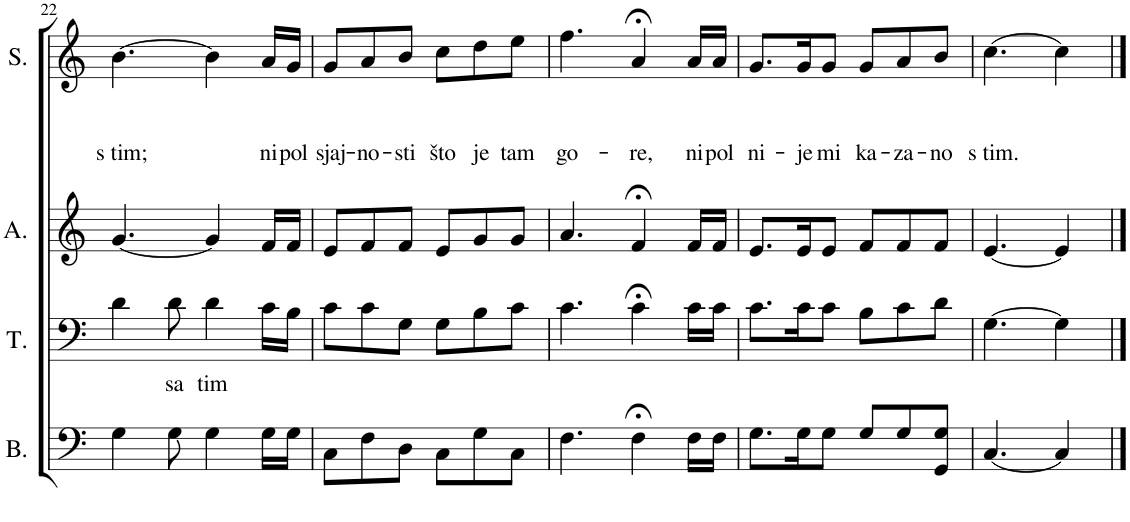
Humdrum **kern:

**kern	**kern	**text	**kern	**kern	**text	**text	**text
*part4	*part3	*part3	*part2	*part1	*part1	*part1	*part1
*staff4	*staff3	*staff3	*staff2	*staff1	*staff1	*staff1	*staff1
*I"Bass	*I"Tenor	*	*I"Alto	*I"Soprano	*	*	*
*I'B.	*I'T.	*	*I'A.	*I'S.	*	*	*
!!LO:PB:g=z
*clefF4	*clefF4	*	*clefG2	*clefG2	*	*	*
*k[]	*k[]	*	*k[]	*k[]	*	*	*
*M6/8	*M6/8	*	*M6/8	*M6/8	*	*	*
=22	=22	=22	=22	=22	=22	=22	=22
!	!	!	!	!	!	!	!LO:LY:b
4G\	4d\	.	[4.g/	[4.b\	.	.	s tim;
!	!	!LO:LY:b	!	!	!	!	!
8G\	8d\	sa	.	.	.	.	.
!	!	!LO:LY:b	!	!	!	!	!
4G\	4d\	tim	4g/]	4b\]	.	.	.
!	!	!	!	!	!	!	!LO:LY:b
16G\LL	16c\LL	.	16f/LL	16a/LL	.	.	ni
!	!	!	!	!	!	!	!LO:LY:b
16G\JJ	16B\JJ	.	16f/JJ	16g/JJ	.	.	pol
=23	=23	=23	=23	=23	=23	=23	=23
!	!	!	!	!	!	!	!LO:LY:b
8C\L	8c\L	.	8e/L	8g/L	.	.	sjaj-
!	!	!	!	!	!	!	!LO:LY:b
8F\	8c\	.	8f/	8a/	.	.	-no-
!	!	!	!	!	!	!	!LO:LY:b
8D\J	8G\J	.	8f/J	8b/J	.	.	-sti
!	!	!	!	!	!	!	!LO:LY:b
8C\L	8G\L	.	8e/L	8cc\L	.	.	što
!	!	!	!	!	!	!	!LO:LY:b
8G\	8B\	.	8g/	8dd\	.	.	je
!	!	!	!	!	!	!	!LO:LY:b
8C\J	8c\J	.	8g/J	8ee\J	.	.	tam
=24	=24	=24	=24	=24	=24	=24	=24
!	!	!	!	!	!	!	!LO:LY:b
4.F\	4.c\	.	4.a/	4.ff\	.	.	go-
!	!	!	!	!	!	!	!LO:LY:b
4F;<\	4c;<\	.	4f;</	4a;</	.	.	-re,
!	!	!	!	!	!	!	!LO:LY:b
16F\LL	16c\LL	.	16f/LL	16a/LL	.	.	ni
!	!	!	!	!	!	!	!LO:LY:b
16F\JJ	16c\JJ	.	16f/JJ	16a/JJ	.	.	pol
=25	=25	=25	=25	=25	=25	=25	=25
!	!	!	!	!	!	!	!LO:LY:b
8.G\L	8.c\L	.	8.e/L	8.g/L	.	.	ni-
!	!	!	!	!	!	!	!LO:LY:b
16G\K	16c\K	.	16e/K	16g/K	.	.	-je
!	!	!	!	!	!	!	!LO:LY:b
8G\J	8c\J	.	8e/J	8g/J	.	.	mi
!	!	!	!	!	!	!	!LO:LY:b
8G/L	8B\L	.	8f/L	8g/L	.	.	ka-
!	!	!	!	!	!	!	!LO:LY:b
8G/	8c\	.	8f/	8a/	.	.	-za-
!	!	!	!	!	!	!	!LO:LY:b
8GG/ 8G/J	8d\J	.	8f/J	8b/J	.	.	-no
=26	=26	=26	=26	=26	=26	=26	=26
!	!	!	!	!	!	!	!LO:LY:b
[4.C/	[4.G\	.	[4.e/	[4.cc\	.	.	s tim.
4C/]	4G\]	.	4e/]	4cc\]	.	.	.
==	==	==	==	==	==	==	==
*-	*-	*-	*-	*-	*-	*-	*-
